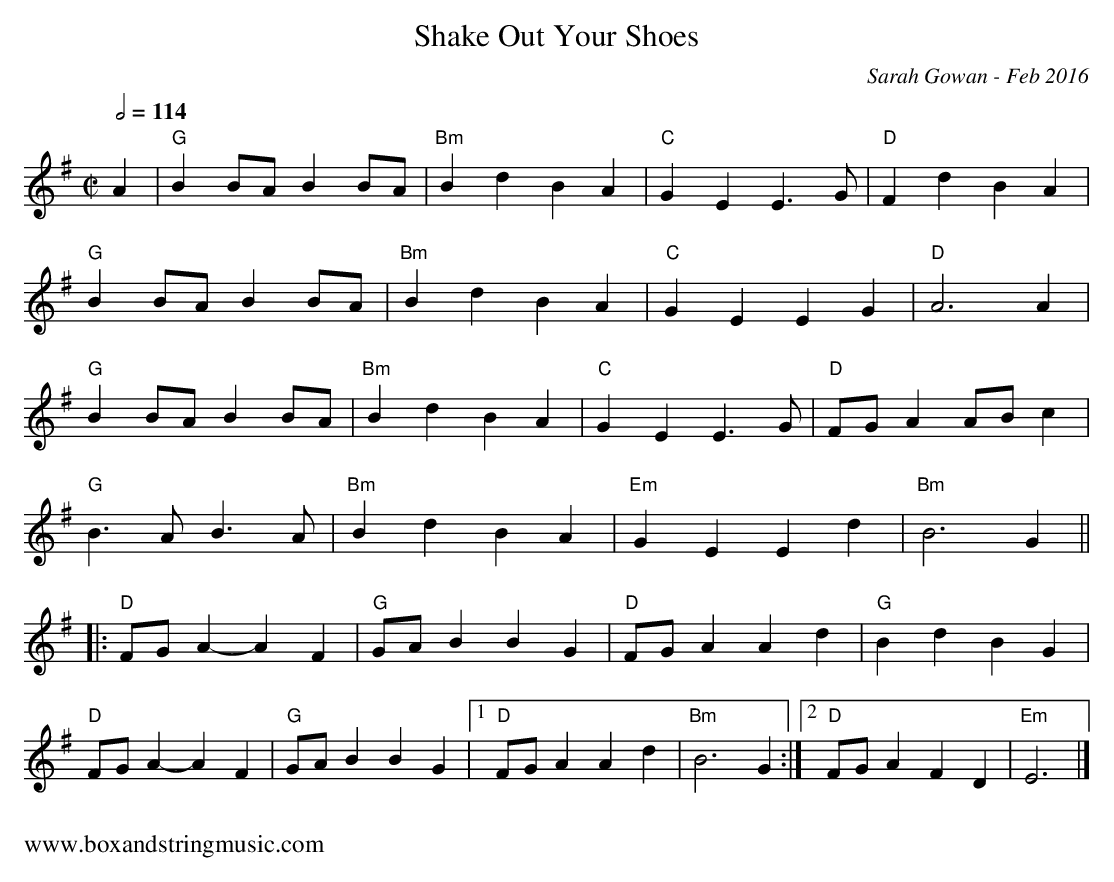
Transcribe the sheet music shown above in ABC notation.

X:1
T:Shake Out Your Shoes
C:Sarah Gowan - Feb 2016
M:C|
Q:1/2=114
K:G
A2|"G"B2BAB2 BA |"Bm"B2 d2 B2 A2|"C"G2E2E2>G2|"D"F2d2B2A2|
"G"B2BAB2 BA |"Bm"B2 d2B2 A2|"C"G2E2E2G2|"D"A6 A2|
"G"B2BAB2 BA |"Bm"B2 d2B2 A2|"C"G2E2E2>G2|"D"FGA2AB c2|
"G"B3AB3 A |"Bm"B2 d2B2 A2|"Em"G2E2E2d2|"Bm"B6 G2||
|:"D"FGA2-A2F2|"G"GAB2B2G2|"D"FGA2A2d2|"G"B2d2B2G2|
"D"FGA2-A2F2|"G"GAB2B2G2|1"D"FGA2A2d2|"Bm"B6G2:|2"D"FGA2F2D2|"Em"E6|]
